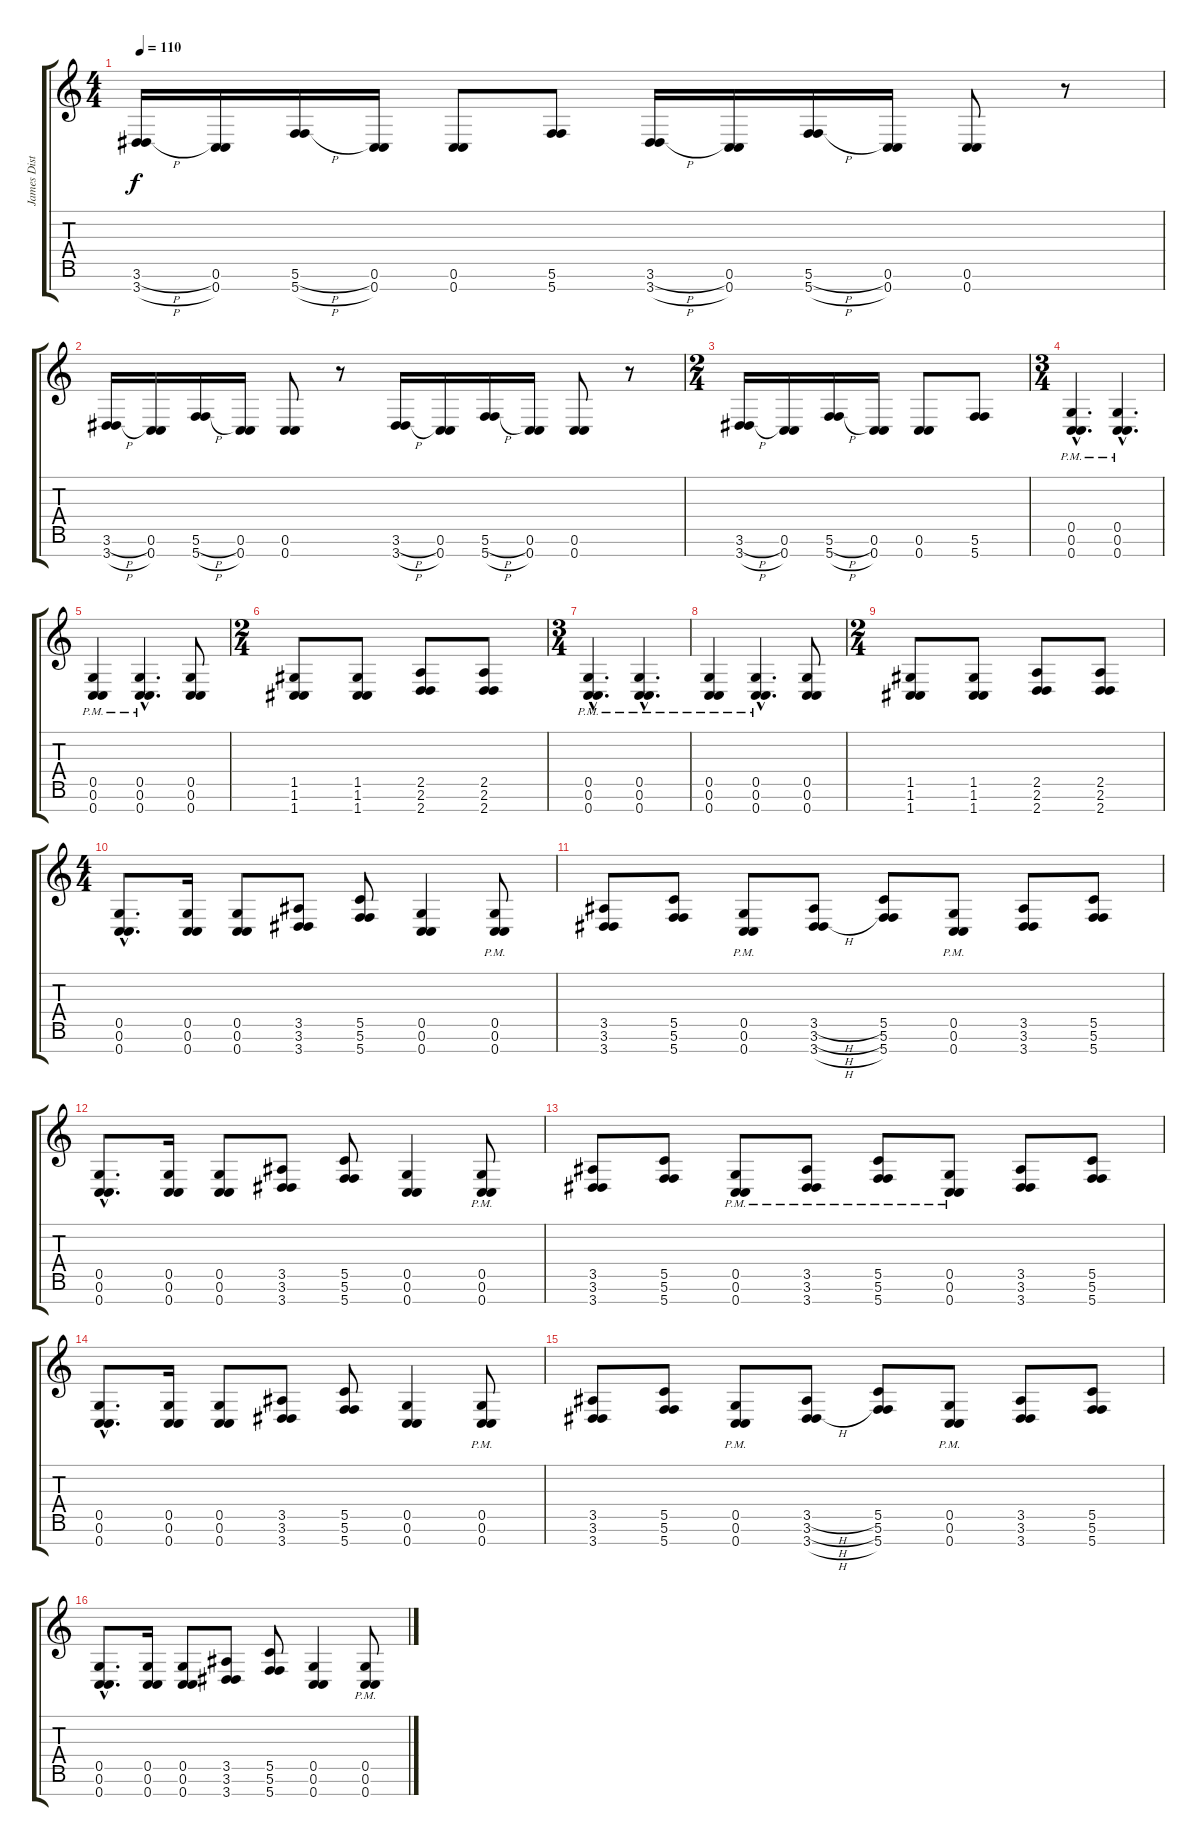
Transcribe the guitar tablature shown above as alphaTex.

\track ("James Distortion" "James Dist") {instrument distortionguitar}
\staff {score tabs}
\tuning (D4 A3 F3 C3 G2 C2 C2) {hide}
\ts (4 4)
\tempo 110
\clef g2
\ks c
(3.6{h} 3.7{h}).16{dy f} (0.6 0.7).16 (5.6{h} 5.7{h}).16 (0.6 0.7).16 (0.6 0.7).8 (5.6 5.7).8 (3.6{h} 3.7{h}).16 (0.6 0.7).16 (5.6{h} 5.7{h}).16 (0.6 0.7).16 (0.6 0.7).8 r.8 |
(3.6{h} 3.7{h}).16 (0.6 0.7).16 (5.6{h} 5.7{h}).16 (0.6 0.7).16 (0.6 0.7).8 r.8 (3.6{h} 3.7{h}).16 (0.6 0.7).16 (5.6{h} 5.7{h}).16 (0.6 0.7).16 (0.6 0.7).8 r.8 |
\ts (2 4)
(3.6{h} 3.7{h}).16 (0.6 0.7).16 (5.6{h} 5.7{h}).16 (0.6 0.7).16 (0.6 0.7).8 (5.6 5.7).8 |
\ts (3 4)
(0.5{hac pm} 0.6{hac pm} 0.7{hac pm}).4{d} (0.5{hac pm} 0.6{hac pm} 0.7{hac pm}).4{d} |
(0.5{pm} 0.6{pm} 0.7{pm}).4 (0.5{hac pm} 0.6{hac pm} 0.7{hac pm}).4{d} (0.5 0.6 0.7).8 |
\ts (2 4)
(1.5 1.6 1.7).8 (1.5 1.6 1.7).8 (2.5 2.6 2.7).8 (2.5 2.6 2.7).8 |
\ts (3 4)
(0.5{hac pm} 0.6{hac pm} 0.7{hac pm}).4{d} (0.5{hac pm} 0.6{hac pm} 0.7{hac pm}).4{d} |
(0.5{pm} 0.6{pm} 0.7{pm}).4 (0.5{hac pm} 0.6{hac pm} 0.7{hac pm}).4{d} (0.5 0.6 0.7).8 |
\ts (2 4)
(1.5 1.6 1.7).8 (1.5 1.6 1.7).8 (2.5 2.6 2.7).8 (2.5 2.6 2.7).8 |
\ts (4 4)
(0.5{hac} 0.6{hac} 0.7{hac}).8{d} (0.5 0.6 0.7).16 (0.5 0.6 0.7).8 (3.5 3.6 3.7).8 (5.5 5.6 5.7).8 (0.5 0.6 0.7).4 (0.5{pm} 0.6{pm} 0.7{pm}).8 |
(3.5 3.6 3.7).8 (5.5 5.6 5.7).8 (0.5{pm} 0.6{pm} 0.7{pm}).8 (3.5{h} 3.6{h} 3.7{h}).8 (5.5 5.6 5.7).8 (0.5{pm} 0.6{pm} 0.7{pm}).8 (3.5 3.6 3.7).8 (5.5 5.6 5.7).8 |
(0.5{hac} 0.6{hac} 0.7{hac}).8{d} (0.5 0.6 0.7).16 (0.5 0.6 0.7).8 (3.5 3.6 3.7).8 (5.5 5.6 5.7).8 (0.5 0.6 0.7).4 (0.5{pm} 0.6{pm} 0.7{pm}).8 |
(3.5 3.6 3.7).8 (5.5 5.6 5.7).8 (0.5{pm} 0.6{pm} 0.7{pm}).8 (3.5{pm} 3.6{pm} 3.7{pm}).8 (5.5{pm} 5.6{pm} 5.7{pm}).8 (0.5{pm} 0.6{pm} 0.7{pm}).8 (3.5 3.6 3.7).8 (5.5 5.6 5.7).8 |
(0.5{hac} 0.6{hac} 0.7{hac}).8{d} (0.5 0.6 0.7).16 (0.5 0.6 0.7).8 (3.5 3.6 3.7).8 (5.5 5.6 5.7).8 (0.5 0.6 0.7).4 (0.5{pm} 0.6{pm} 0.7{pm}).8 |
(3.5 3.6 3.7).8 (5.5 5.6 5.7).8 (0.5{pm} 0.6{pm} 0.7{pm}).8 (3.5{h} 3.6{h} 3.7{h}).8 (5.5 5.6 5.7).8 (0.5{pm} 0.6{pm} 0.7{pm}).8 (3.5 3.6 3.7).8 (5.5 5.6 5.7).8 |
(0.5{hac} 0.6{hac} 0.7{hac}).8{d} (0.5 0.6 0.7).16 (0.5 0.6 0.7).8 (3.5 3.6 3.7).8 (5.5 5.6 5.7).8 (0.5 0.6 0.7).4 (0.5{pm} 0.6{pm} 0.7{pm}).8
